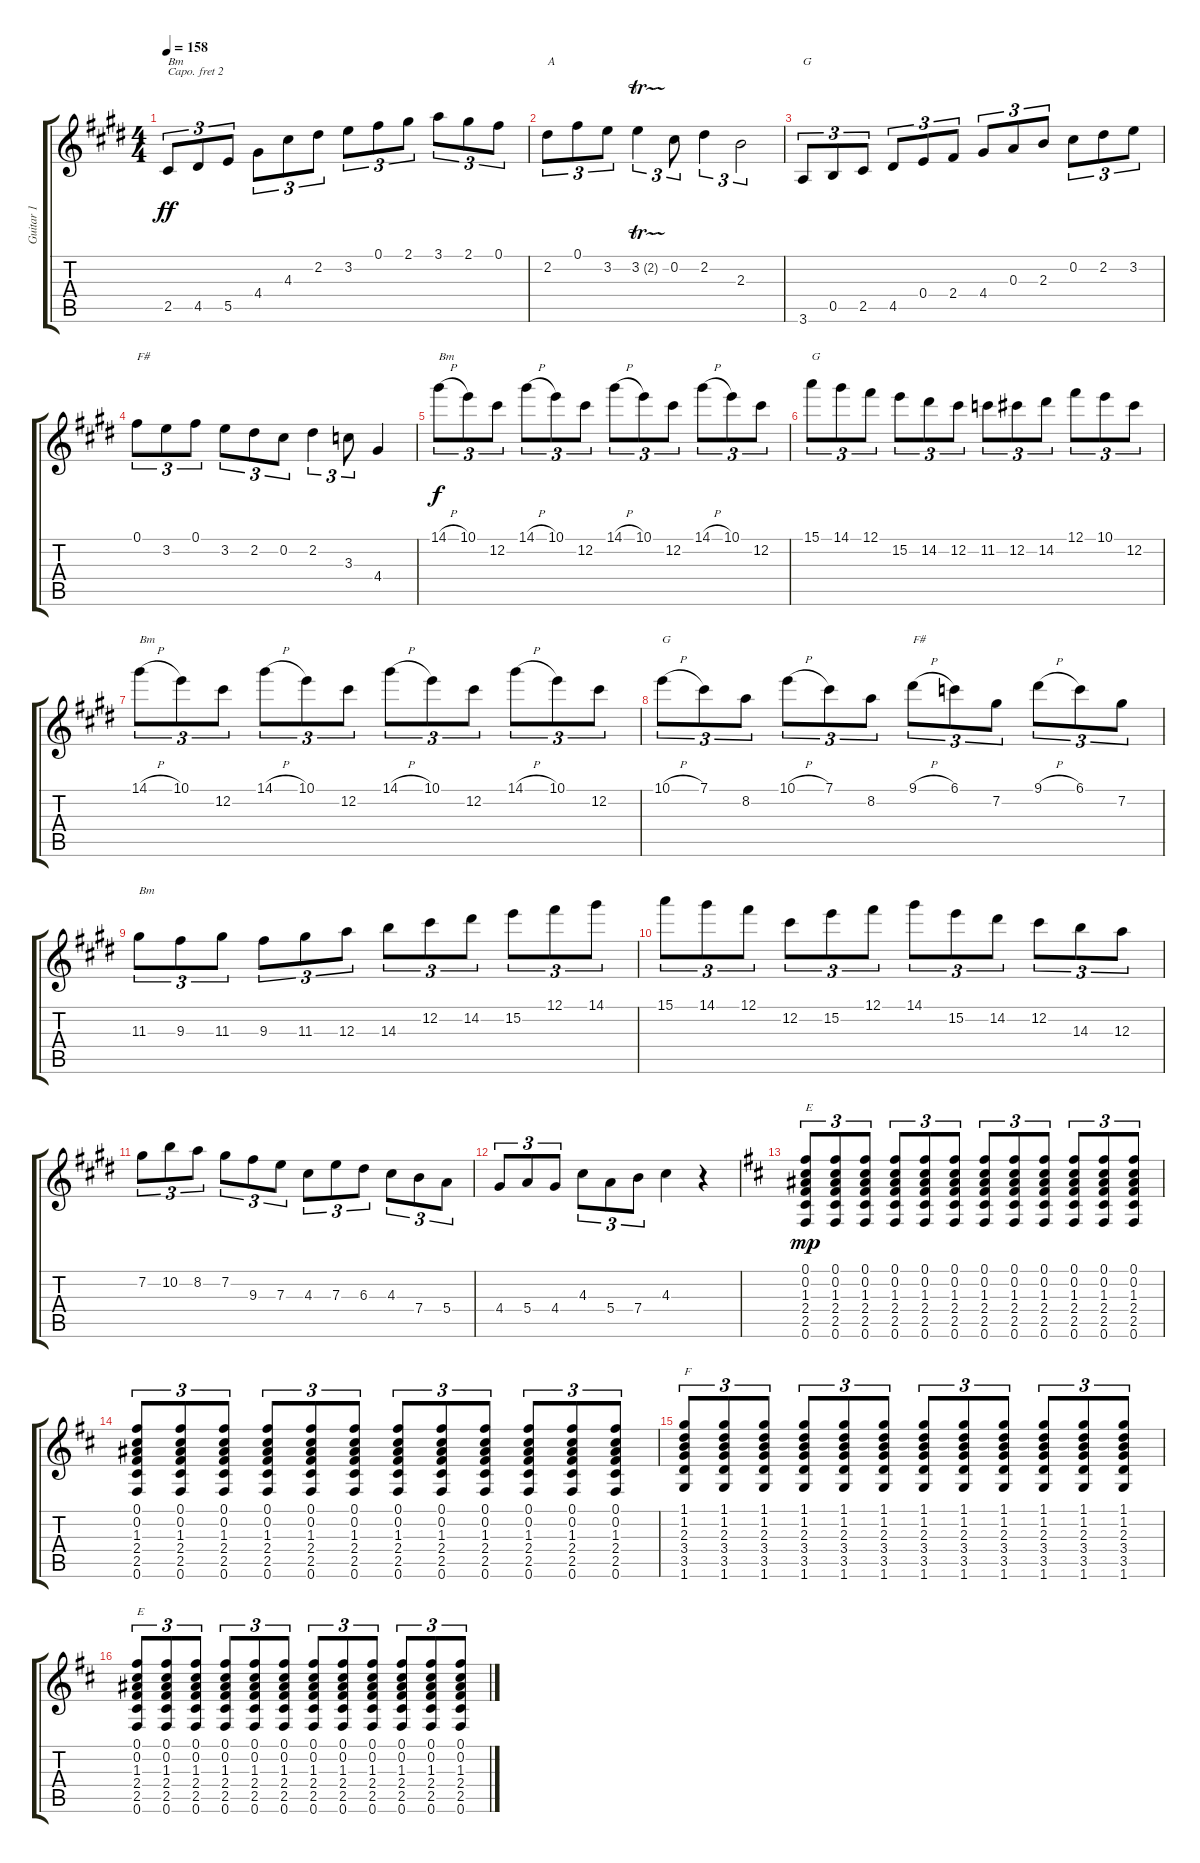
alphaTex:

\track ("Guitar 1" "Guitar 1") {instrument acousticguitarnylon}
\staff {score tabs}
\capo 2
\tuning (E4 B3 G3 D3 A2 E2) {hide}
\ts (4 4)
\tempo 158
\clef g2
\ks e
2.5.8{tu (3 2) txt "Bm" dy ff} 4.5.8{tu (3 2)} 5.5.8{tu (3 2)} 4.4.8{tu (3 2)} 4.3.8{tu (3 2)} 2.2.8{tu (3 2)} 3.2.8{tu (3 2)} 0.1.8{tu (3 2)} 2.1.8{tu (3 2)} 3.1.8{tu (3 2)} 2.1.8{tu (3 2)} 0.1.8{tu (3 2)} |
2.2.8{tu (3 2) txt "A"} 0.1.8{tu (3 2)} 3.2.8{tu (3 2)} 3.2{tr (2 16)}.4{tu (3 2)} 0.2.8{tu (3 2)} 2.2.4{tu (3 2)} 2.3.2{tu (3 2)} |
3.6.8{tu (3 2) txt "G"} 0.5.8{tu (3 2)} 2.5.8{tu (3 2)} 4.5.8{tu (3 2)} 0.4.8{tu (3 2)} 2.4.8{tu (3 2)} 4.4.8{tu (3 2)} 0.3.8{tu (3 2)} 2.3.8{tu (3 2)} 0.2.8{tu (3 2)} 2.2.8{tu (3 2)} 3.2.8{tu (3 2)} |
0.1.8{tu (3 2) txt "F#"} 3.2.8{tu (3 2)} 0.1.8{tu (3 2)} 3.2.8{tu (3 2)} 2.2.8{tu (3 2)} 0.2.8{tu (3 2)} 2.2.4{tu (3 2)} 3.3.8{tu (3 2)} 4.4.4 |
14.1{h}.8{tu (3 2) txt "Bm" dy f balance 13} 10.1.8{tu (3 2)} 12.2.8{tu (3 2)} 14.1{h}.8{tu (3 2)} 10.1.8{tu (3 2)} 12.2.8{tu (3 2)} 14.1{h}.8{tu (3 2)} 10.1.8{tu (3 2)} 12.2.8{tu (3 2)} 14.1{h}.8{tu (3 2)} 10.1.8{tu (3 2)} 12.2.8{tu (3 2)} |
15.1.8{tu (3 2) txt "G"} 14.1.8{tu (3 2)} 12.1.8{tu (3 2)} 15.2.8{tu (3 2)} 14.2.8{tu (3 2)} 12.2.8{tu (3 2)} 11.2.8{tu (3 2)} 12.2.8{tu (3 2)} 14.2.8{tu (3 2)} 12.1.8{tu (3 2)} 10.1.8{tu (3 2)} 12.2.8{tu (3 2)} |
14.1{h}.8{tu (3 2) txt "Bm"} 10.1.8{tu (3 2)} 12.2.8{tu (3 2)} 14.1{h}.8{tu (3 2)} 10.1.8{tu (3 2)} 12.2.8{tu (3 2)} 14.1{h}.8{tu (3 2)} 10.1.8{tu (3 2)} 12.2.8{tu (3 2)} 14.1{h}.8{tu (3 2)} 10.1.8{tu (3 2)} 12.2.8{tu (3 2)} |
10.1{h}.8{tu (3 2) txt "G"} 7.1.8{tu (3 2)} 8.2.8{tu (3 2)} 10.1{h}.8{tu (3 2)} 7.1.8{tu (3 2)} 8.2.8{tu (3 2)} 9.1{h}.8{tu (3 2) txt "F#"} 6.1.8{tu (3 2)} 7.2.8{tu (3 2)} 9.1{h}.8{tu (3 2)} 6.1.8{tu (3 2)} 7.2.8{tu (3 2)} |
11.3.8{tu (3 2) txt "Bm"} 9.3.8{tu (3 2)} 11.3.8{tu (3 2)} 9.3.8{tu (3 2)} 11.3.8{tu (3 2)} 12.3.8{tu (3 2)} 14.3.8{tu (3 2)} 12.2.8{tu (3 2)} 14.2.8{tu (3 2)} 15.2.8{tu (3 2)} 12.1.8{tu (3 2)} 14.1.8{tu (3 2)} |
15.1.8{tu (3 2)} 14.1.8{tu (3 2)} 12.1.8{tu (3 2)} 12.2.8{tu (3 2)} 15.2.8{tu (3 2)} 12.1.8{tu (3 2)} 14.1.8{tu (3 2)} 15.2.8{tu (3 2)} 14.2.8{tu (3 2)} 12.2.8{tu (3 2)} 14.3.8{tu (3 2)} 12.3.8{tu (3 2)} |
7.2.8{tu (3 2)} 10.2.8{tu (3 2)} 8.2.8{tu (3 2)} 7.2.8{tu (3 2)} 9.3.8{tu (3 2)} 7.3.8{tu (3 2)} 4.3.8{tu (3 2)} 7.3.8{tu (3 2)} 6.3.8{tu (3 2)} 4.3.8{tu (3 2)} 7.4.8{tu (3 2)} 5.4.8{tu (3 2)} |
4.4.8{tu (3 2)} 5.4.8{tu (3 2)} 4.4.8{tu (3 2)} 4.3.8{tu (3 2)} 5.4.8{tu (3 2)} 7.4.8{tu (3 2)} 4.3.4 r.4 |
\ks d
(0.1 0.2 1.3 2.4 2.5 0.6).8{tu (3 2) txt "E" dy mp balance 8} (0.1 0.2 1.3 2.4 2.5 0.6).8{tu (3 2)} (0.1 0.2 1.3 2.4 2.5 0.6).8{tu (3 2)} (0.1 0.2 1.3 2.4 2.5 0.6).8{tu (3 2)} (0.1 0.2 1.3 2.4 2.5 0.6).8{tu (3 2)} (0.1 0.2 1.3 2.4 2.5 0.6).8{tu (3 2)} (0.1 0.2 1.3 2.4 2.5 0.6).8{tu (3 2)} (0.1 0.2 1.3 2.4 2.5 0.6).8{tu (3 2)} (0.1 0.2 1.3 2.4 2.5 0.6).8{tu (3 2)} (0.1 0.2 1.3 2.4 2.5 0.6).8{tu (3 2)} (0.1 0.2 1.3 2.4 2.5 0.6).8{tu (3 2)} (0.1 0.2 1.3 2.4 2.5 0.6).8{tu (3 2)} |
(0.1 0.2 1.3 2.4 2.5 0.6).8{tu (3 2)} (0.1 0.2 1.3 2.4 2.5 0.6).8{tu (3 2)} (0.1 0.2 1.3 2.4 2.5 0.6).8{tu (3 2)} (0.1 0.2 1.3 2.4 2.5 0.6).8{tu (3 2)} (0.1 0.2 1.3 2.4 2.5 0.6).8{tu (3 2)} (0.1 0.2 1.3 2.4 2.5 0.6).8{tu (3 2)} (0.1 0.2 1.3 2.4 2.5 0.6).8{tu (3 2)} (0.1 0.2 1.3 2.4 2.5 0.6).8{tu (3 2)} (0.1 0.2 1.3 2.4 2.5 0.6).8{tu (3 2)} (0.1 0.2 1.3 2.4 2.5 0.6).8{tu (3 2)} (0.1 0.2 1.3 2.4 2.5 0.6).8{tu (3 2)} (0.1 0.2 1.3 2.4 2.5 0.6).8{tu (3 2)} |
(1.1 1.2 2.3 3.4 3.5 1.6).8{tu (3 2) txt "F"} (1.1 1.2 2.3 3.4 3.5 1.6).8{tu (3 2)} (1.1 1.2 2.3 3.4 3.5 1.6).8{tu (3 2)} (1.1 1.2 2.3 3.4 3.5 1.6).8{tu (3 2)} (1.1 1.2 2.3 3.4 3.5 1.6).8{tu (3 2)} (1.1 1.2 2.3 3.4 3.5 1.6).8{tu (3 2)} (1.1 1.2 2.3 3.4 3.5 1.6).8{tu (3 2)} (1.1 1.2 2.3 3.4 3.5 1.6).8{tu (3 2)} (1.1 1.2 2.3 3.4 3.5 1.6).8{tu (3 2)} (1.1 1.2 2.3 3.4 3.5 1.6).8{tu (3 2)} (1.1 1.2 2.3 3.4 3.5 1.6).8{tu (3 2)} (1.1 1.2 2.3 3.4 3.5 1.6).8{tu (3 2)} |
(0.1 0.2 1.3 2.4 2.5 0.6).8{tu (3 2) txt "E"} (0.1 0.2 1.3 2.4 2.5 0.6).8{tu (3 2)} (0.1 0.2 1.3 2.4 2.5 0.6).8{tu (3 2)} (0.1 0.2 1.3 2.4 2.5 0.6).8{tu (3 2)} (0.1 0.2 1.3 2.4 2.5 0.6).8{tu (3 2)} (0.1 0.2 1.3 2.4 2.5 0.6).8{tu (3 2)} (0.1 0.2 1.3 2.4 2.5 0.6).8{tu (3 2)} (0.1 0.2 1.3 2.4 2.5 0.6).8{tu (3 2)} (0.1 0.2 1.3 2.4 2.5 0.6).8{tu (3 2)} (0.1 0.2 1.3 2.4 2.5 0.6).8{tu (3 2)} (0.1 0.2 1.3 2.4 2.5 0.6).8{tu (3 2)} (0.1 0.2 1.3 2.4 2.5 0.6).8{tu (3 2)}
